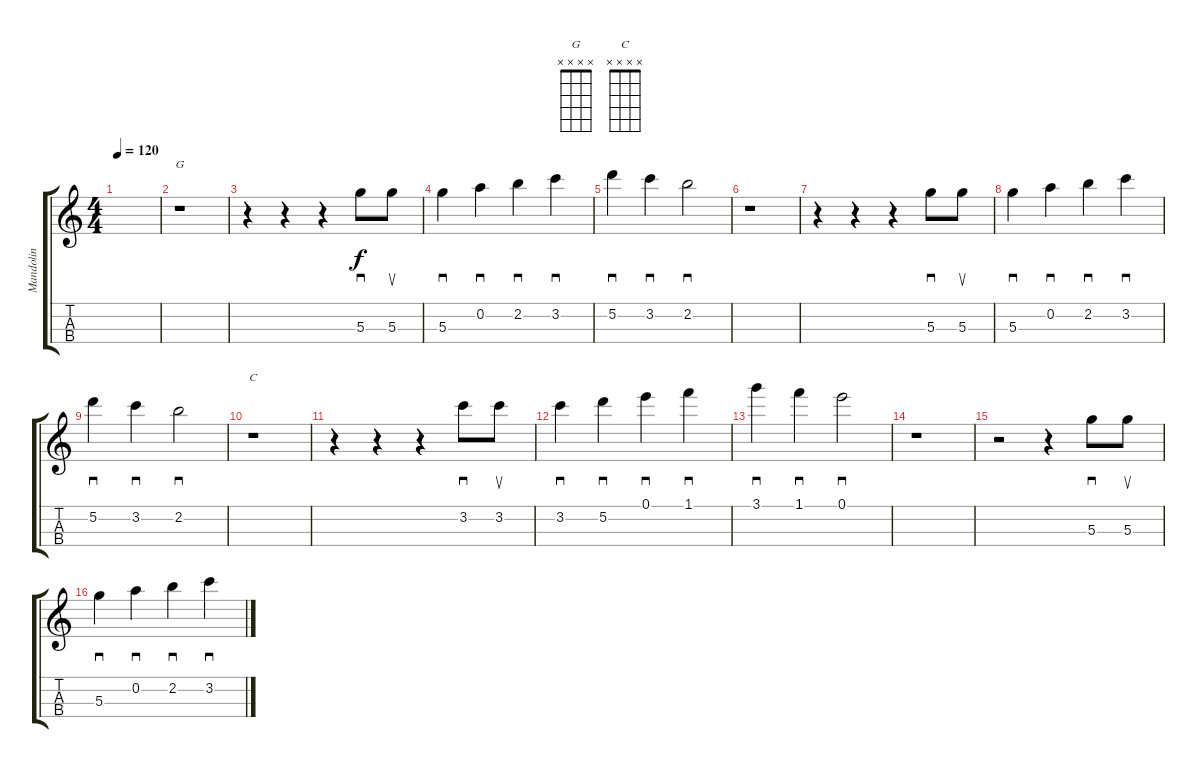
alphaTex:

\track ("Mandolin" "Mandolin") {instrument electricguitarjazz}
\staff {score tabs}
\tuning (E5 A4 D4 G3) {hide}
\chord ("G" x x x x)
\chord ("C" x x x x)
\ts (4 4)
\tempo 120
\clef g2
\ks c
|
r.1{ch "G"} |
r.4 r.4 r.4 5.3.8{sd} 5.3.8{su} |
5.3.4{sd} 0.2.4{sd} 2.2.4{sd} 3.2.4{sd} |
5.2.4{sd} 3.2.4{sd} 2.2.2{sd} |
r.1 |
r.4 r.4 r.4 5.3.8{sd} 5.3.8{su} |
5.3.4{sd} 0.2.4{sd} 2.2.4{sd} 3.2.4{sd} |
5.2.4{sd} 3.2.4{sd} 2.2.2{sd} |
r.1{ch "C"} |
r.4 r.4 r.4 3.2.8{sd} 3.2.8{su} |
3.2.4{sd} 5.2.4{sd} 0.1.4{sd} 1.1.4{sd} |
3.1.4{sd} 1.1.4{sd} 0.1.2{sd} |
r.1 |
r.2 r.4 5.3.8{sd} 5.3.8{su} |
5.3.4{sd} 0.2.4{sd} 2.2.4{sd} 3.2.4{sd}
